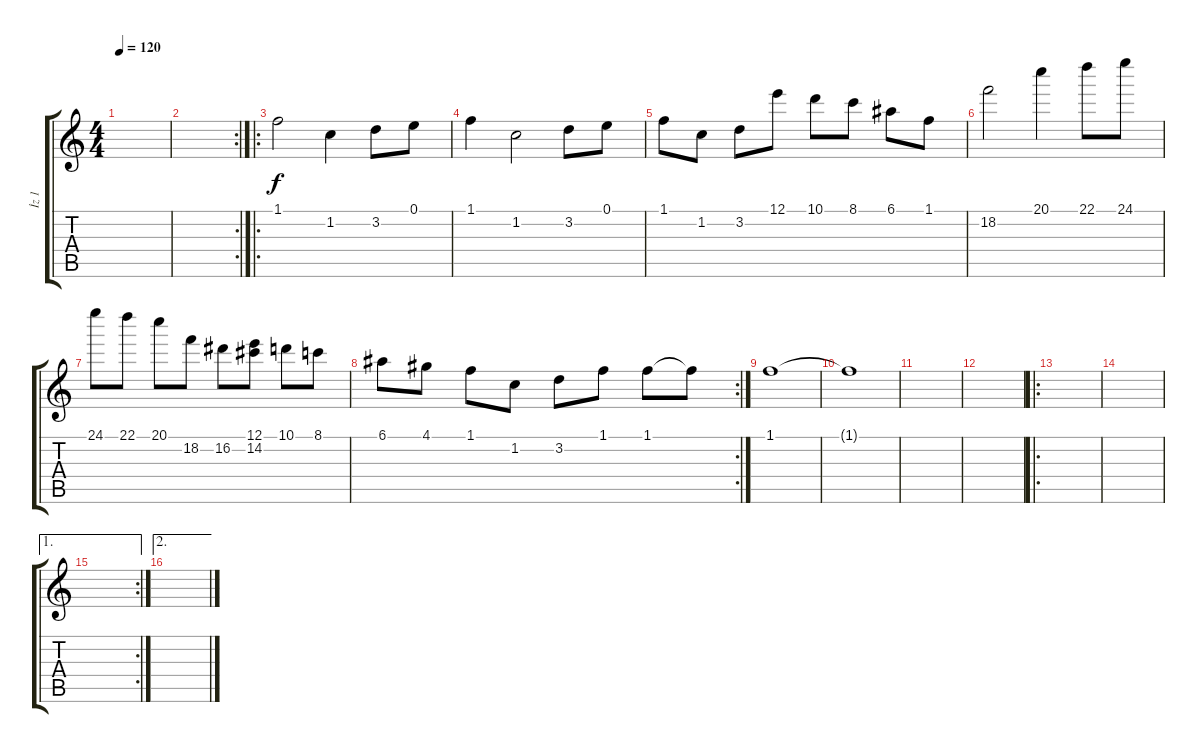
\track ("İz 1" "İz 1") {instrument electricguitarclean}
\staff {score tabs}
\tuning (E4 B3 G3 D3 A2 E2) {hide}
\ts (4 4)
\tempo 120
\clef g2
\ks c
|
\rc 2
|
\ro
1.1.2 1.2.4 3.2.8 0.1.8 |
1.1.4 1.2.2 3.2.8 0.1.8 |
1.1.8 1.2.8 3.2.8 12.1.8 10.1.8 8.1.8 6.1.8 1.1.8 |
18.2.2 20.1.4 22.1.8 24.1.8 |
24.1.8 22.1.8 20.1.8 18.2.8 16.2.8 (12.1 14.2).8 10.1.8 8.1.8 |
\rc 2
6.1.8 4.1.8 1.1.8 1.2.8 3.2.8 1.1.8 1.1.8 1.1{t}.8 |
1.1.1 |
1.1{t}.1 |
|
|
\ro
|
|
\ae 1
\rc 2
|
\ae 2
